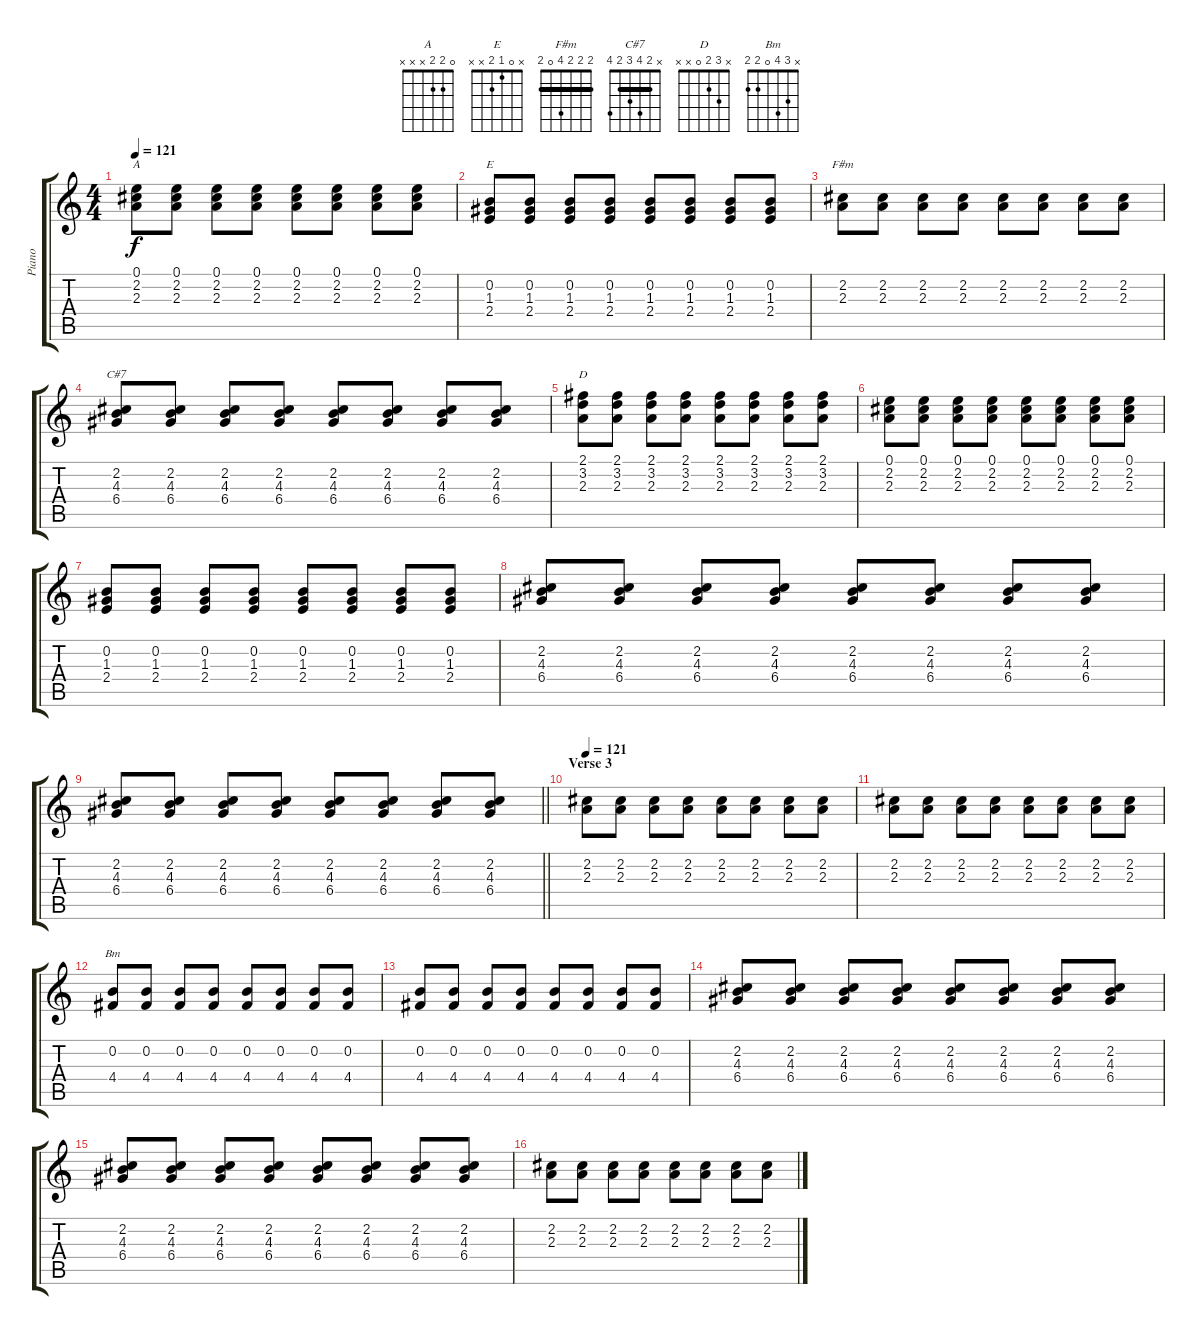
\track ("Piano" "Piano") {instrument acousticguitarsteel}
\staff {score tabs}
\tuning (E4 B3 G3 D3 A2 E2) {hide}
\chord ("A" 0 2 2 x x x)
\chord ("E" x 0 1 2 x x)
\chord ("F#m" 2 2 2 4 0 2) {barre 2}
\chord ("C#7" x 2 4 3 2 4) {barre 2}
\chord ("D" x 3 2 0 x x)
\chord ("Bm" x 3 4 0 2 2)
\ts (4 4)
\tempo 121
\clef g2
\ks c
(0.1 2.2 2.3).8{ch "A" dy f} (0.1 2.2 2.3).8 (0.1 2.2 2.3).8 (0.1 2.2 2.3).8 (0.1 2.2 2.3).8 (0.1 2.2 2.3).8 (0.1 2.2 2.3).8 (0.1 2.2 2.3).8 |
(0.2 1.3 2.4).8{ch "E"} (0.2 1.3 2.4).8 (0.2 1.3 2.4).8 (0.2 1.3 2.4).8 (0.2 1.3 2.4).8 (0.2 1.3 2.4).8 (0.2 1.3 2.4).8 (0.2 1.3 2.4).8 |
(2.2 2.3).8{ch "F#m"} (2.2 2.3).8 (2.2 2.3).8 (2.2 2.3).8 (2.2 2.3).8 (2.2 2.3).8 (2.2 2.3).8 (2.2 2.3).8 |
(2.2 4.3 6.4).8{ch "C#7"} (2.2 4.3 6.4).8 (2.2 4.3 6.4).8 (2.2 4.3 6.4).8 (2.2 4.3 6.4).8 (2.2 4.3 6.4).8 (2.2 4.3 6.4).8 (2.2 4.3 6.4).8 |
(2.1 3.2 2.3).8{ch "D"} (2.1 3.2 2.3).8 (2.1 3.2 2.3).8 (2.1 3.2 2.3).8 (2.1 3.2 2.3).8 (2.1 3.2 2.3).8 (2.1 3.2 2.3).8 (2.1 3.2 2.3).8 |
(0.1 2.2 2.3).8 (0.1 2.2 2.3).8 (0.1 2.2 2.3).8 (0.1 2.2 2.3).8 (0.1 2.2 2.3).8 (0.1 2.2 2.3).8 (0.1 2.2 2.3).8 (0.1 2.2 2.3).8 |
(0.2 1.3 2.4).8 (0.2 1.3 2.4).8 (0.2 1.3 2.4).8 (0.2 1.3 2.4).8 (0.2 1.3 2.4).8 (0.2 1.3 2.4).8 (0.2 1.3 2.4).8 (0.2 1.3 2.4).8 |
(2.2 4.3 6.4).8 (2.2 4.3 6.4).8 (2.2 4.3 6.4).8 (2.2 4.3 6.4).8 (2.2 4.3 6.4).8 (2.2 4.3 6.4).8 (2.2 4.3 6.4).8 (2.2 4.3 6.4).8 |
\barLineRight lightlight
(2.2 4.3 6.4).8 (2.2 4.3 6.4).8 (2.2 4.3 6.4).8 (2.2 4.3 6.4).8 (2.2 4.3 6.4).8 (2.2 4.3 6.4).8 (2.2 4.3 6.4).8 (2.2 4.3 6.4).8 |
\section ("" "Verse 3")
\tempo 121
(2.2 2.3).8 (2.2 2.3).8 (2.2 2.3).8 (2.2 2.3).8 (2.2 2.3).8 (2.2 2.3).8 (2.2 2.3).8 (2.2 2.3).8 |
(2.2 2.3).8 (2.2 2.3).8 (2.2 2.3).8 (2.2 2.3).8 (2.2 2.3).8 (2.2 2.3).8 (2.2 2.3).8 (2.2 2.3).8 |
(0.2 4.4).8{ch "Bm"} (0.2 4.4).8 (0.2 4.4).8 (0.2 4.4).8 (0.2 4.4).8 (0.2 4.4).8 (0.2 4.4).8 (0.2 4.4).8 |
(0.2 4.4).8 (0.2 4.4).8 (0.2 4.4).8 (0.2 4.4).8 (0.2 4.4).8 (0.2 4.4).8 (0.2 4.4).8 (0.2 4.4).8 |
(2.2 4.3 6.4).8 (2.2 4.3 6.4).8 (2.2 4.3 6.4).8 (2.2 4.3 6.4).8 (2.2 4.3 6.4).8 (2.2 4.3 6.4).8 (2.2 4.3 6.4).8 (2.2 4.3 6.4).8 |
(2.2 4.3 6.4).8 (2.2 4.3 6.4).8 (2.2 4.3 6.4).8 (2.2 4.3 6.4).8 (2.2 4.3 6.4).8 (2.2 4.3 6.4).8 (2.2 4.3 6.4).8 (2.2 4.3 6.4).8 |
(2.2 2.3).8 (2.2 2.3).8 (2.2 2.3).8 (2.2 2.3).8 (2.2 2.3).8 (2.2 2.3).8 (2.2 2.3).8 (2.2 2.3).8
